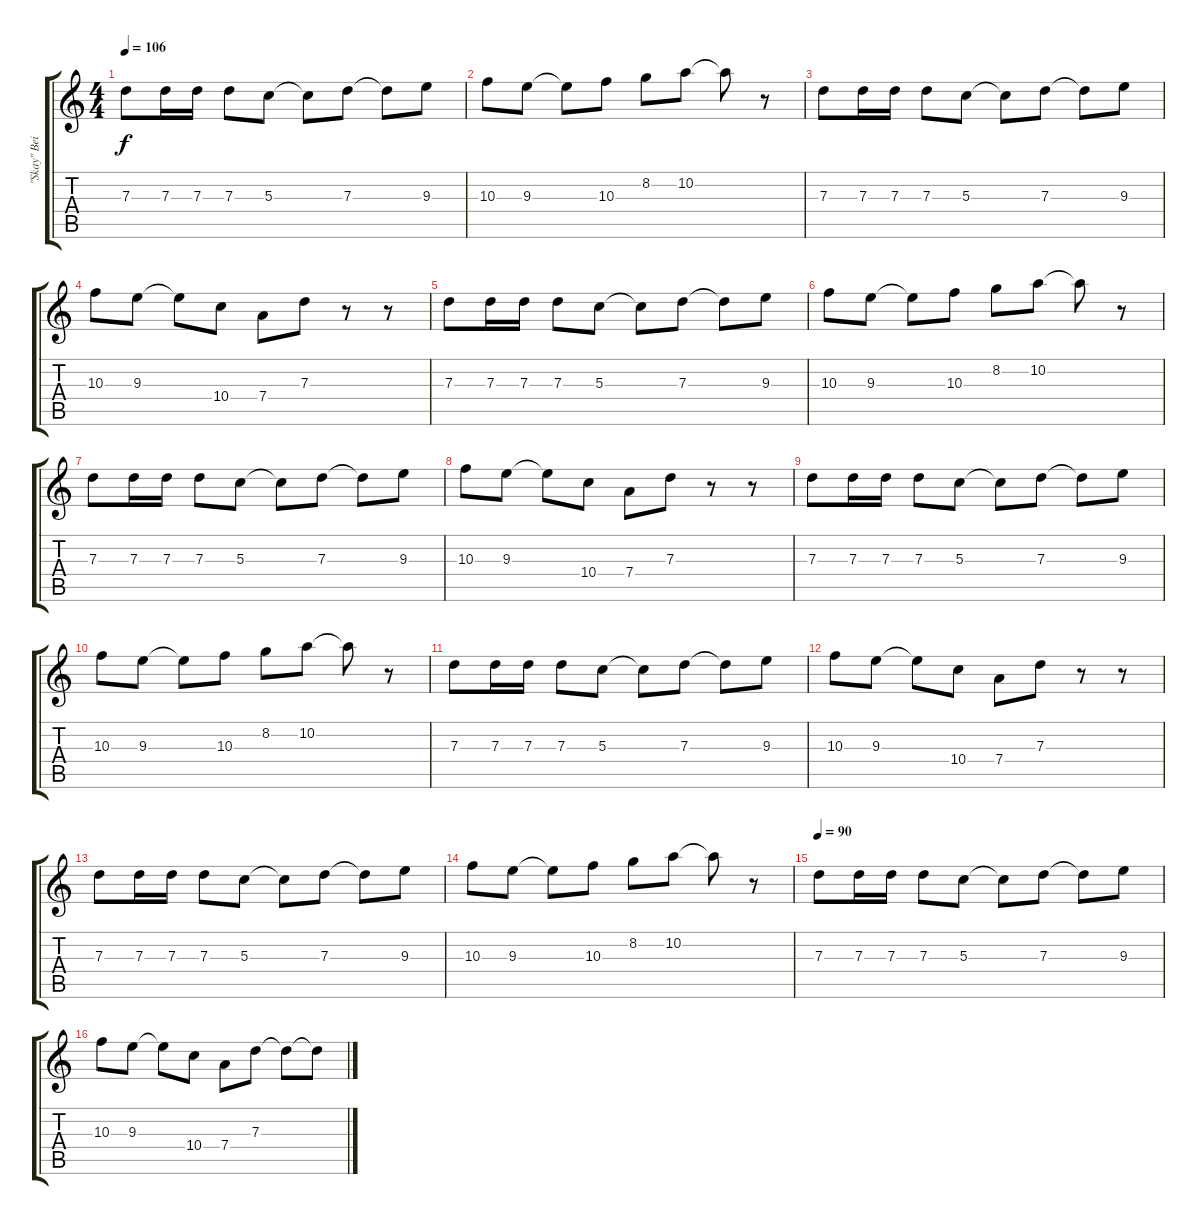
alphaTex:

\track ("\"Skay\" Beilinson" "\"Skay\" Bei") {instrument electricguitarclean}
\staff {score tabs}
\tuning (E4 B3 G3 D3 A2 E2) {hide}
\ts (4 4)
\tempo 106
\clef g2
\ks c
7.3.8{dy f} 7.3.16 7.3.16 7.3.8 5.3.8 5.3{t}.8 7.3.8 7.3{t}.8 9.3.8 |
10.3.8 9.3.8 9.3{t}.8 10.3.8 8.2.8 10.2.8 10.2{t}.8 r.8 |
7.3.8 7.3.16 7.3.16 7.3.8 5.3.8 5.3{t}.8 7.3.8 7.3{t}.8 9.3.8 |
10.3.8 9.3.8 9.3{t}.8 10.4.8 7.4.8 7.3.8 r.8 r.8 |
7.3.8 7.3.16 7.3.16 7.3.8 5.3.8 5.3{t}.8 7.3.8 7.3{t}.8 9.3.8 |
10.3.8 9.3.8 9.3{t}.8 10.3.8 8.2.8 10.2.8 10.2{t}.8 r.8 |
7.3.8 7.3.16 7.3.16 7.3.8 5.3.8 5.3{t}.8 7.3.8 7.3{t}.8 9.3.8 |
10.3.8 9.3.8 9.3{t}.8 10.4.8 7.4.8 7.3.8 r.8 r.8 |
7.3.8 7.3.16 7.3.16 7.3.8 5.3.8 5.3{t}.8 7.3.8 7.3{t}.8 9.3.8 |
10.3.8 9.3.8 9.3{t}.8 10.3.8 8.2.8 10.2.8 10.2{t}.8 r.8 |
7.3.8 7.3.16 7.3.16 7.3.8 5.3.8 5.3{t}.8 7.3.8 7.3{t}.8 9.3.8 |
10.3.8 9.3.8 9.3{t}.8 10.4.8 7.4.8 7.3.8 r.8 r.8 |
7.3.8 7.3.16 7.3.16 7.3.8 5.3.8 5.3{t}.8 7.3.8 7.3{t}.8 9.3.8 |
10.3.8 9.3.8 9.3{t}.8 10.3.8 8.2.8 10.2.8 10.2{t}.8 r.8 |
\tempo 90
7.3.8 7.3.16 7.3.16 7.3.8 5.3.8 5.3{t}.8 7.3.8 7.3{t}.8 9.3.8 |
10.3.8 9.3.8 9.3{t}.8 10.4.8 7.4.8 7.3.8 7.3{t}.8 7.3{t}.8
